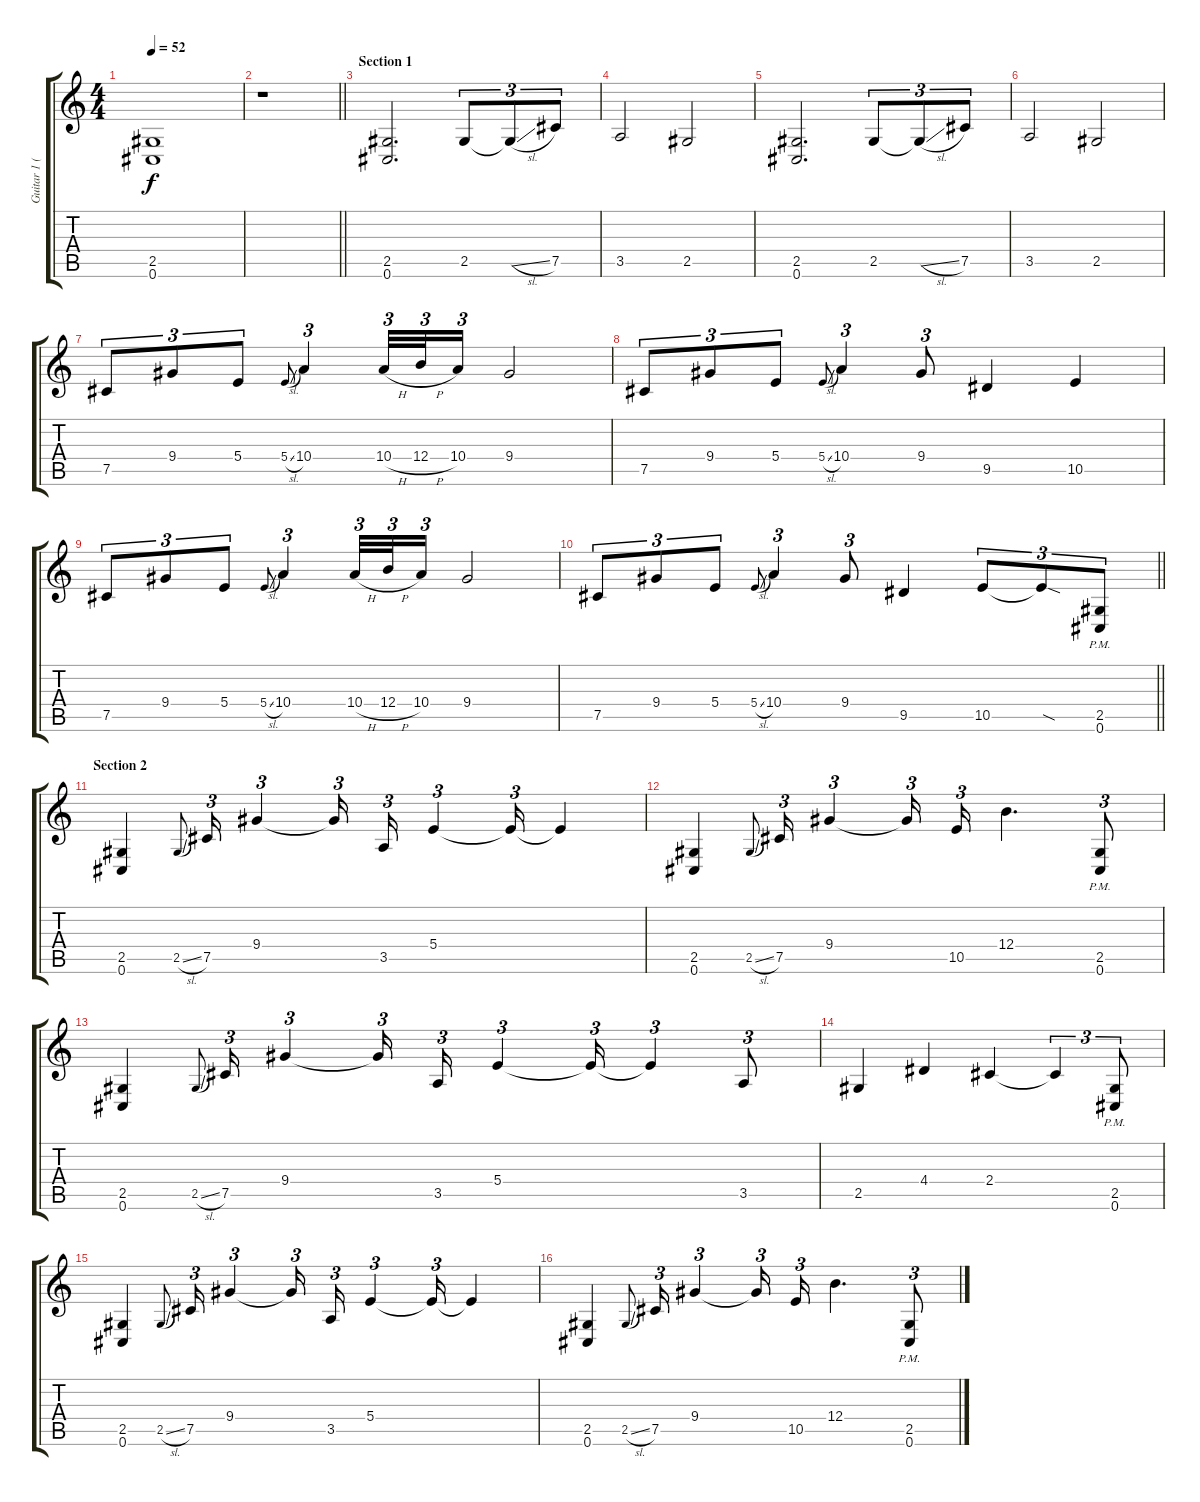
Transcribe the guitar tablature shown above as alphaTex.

\track ("Guitar 1 (Distortion w/ Delay)" "Guitar 1 (") {instrument distortionguitar}
\staff {score tabs}
\tuning (Db4 Ab3 E3 B2 Gb2 Db2) {hide}
\ts (4 4)
\tempo 52
\clef g2
\ks c
(2.5{t} 0.6{t}).1{dy f} |
\barLineRight lightlight
r.1 |
\section ("" "Section 1")
(2.5 0.6).2{d} 2.5.8{tu (3 2)} 2.5{sl t}.8{tu (3 2)} 7.5.8{tu (3 2)} |
3.5.2 2.5.2 |
(2.5 0.6).2{d} 2.5.8{tu (3 2)} 2.5{sl t}.8{tu (3 2)} 7.5.8{tu (3 2)} |
3.5.2 2.5.2 |
7.5.8{tu (3 2)} 9.4.8{tu (3 2)} 5.4.8{tu (3 2)} 5.4{sl}.8{gr onbeat} 10.4.4{tu (3 2)} 10.4{h}.32{tu (3 2)} 12.4{h}.32{tu (3 2)} 10.4.16{tu (3 2)} 9.4.2 |
7.5.8{tu (3 2)} 9.4.8{tu (3 2)} 5.4.8{tu (3 2)} 5.4{sl}.8{gr onbeat} 10.4.4{tu (3 2)} 9.4.8{tu (3 2)} 9.5.4 10.5.4 |
7.5.8{tu (3 2)} 9.4.8{tu (3 2)} 5.4.8{tu (3 2)} 5.4{sl}.8{gr onbeat} 10.4.4{tu (3 2)} 10.4{h}.32{tu (3 2)} 12.4{h}.32{tu (3 2)} 10.4.16{tu (3 2)} 9.4.2 |
\barLineRight lightlight
7.5.8{tu (3 2)} 9.4.8{tu (3 2)} 5.4.8{tu (3 2)} 5.4{sl}.8{gr onbeat} 10.4.4{tu (3 2)} 9.4.8{tu (3 2)} 9.5.4 10.5.8{tu (3 2)} 10.5{sod t}.8{tu (3 2)} (2.5{pm} 0.6{pm}).8{tu (3 2)} |
\section ("" "Section 2")
(2.5 0.6).4 2.5{sl}.8{gr onbeat} 7.5.16{tu (3 2)} 9.4.4{tu (3 2)} 9.4{t}.16{tu (3 2)} 3.5.16{tu (3 2)} 5.4.4{tu (3 2)} 5.4{t}.16{tu (3 2)} 5.4{t}.4 |
(2.5 0.6).4 2.5{sl}.8{gr onbeat} 7.5.16{tu (3 2)} 9.4.4{tu (3 2)} 9.4{t}.16{tu (3 2)} 10.5.16{tu (3 2)} 12.4.4{d} (2.5{pm} 0.6{pm}).8{tu (3 2)} |
(2.5 0.6).4 2.5{sl}.8{gr onbeat} 7.5.16{tu (3 2)} 9.4.4{tu (3 2)} 9.4{t}.16{tu (3 2)} 3.5.16{tu (3 2)} 5.4.4{tu (3 2)} 5.4{t}.16{tu (3 2)} 5.4{t}.4{tu (3 2)} 3.5.8{tu (3 2)} |
2.5.4 4.4.4 2.4.4 2.4{t}.4{tu (3 2)} (2.5{pm} 0.6{pm}).8{tu (3 2)} |
(2.5 0.6).4 2.5{sl}.8{gr onbeat} 7.5.16{tu (3 2)} 9.4.4{tu (3 2)} 9.4{t}.16{tu (3 2)} 3.5.16{tu (3 2)} 5.4.4{tu (3 2)} 5.4{t}.16{tu (3 2)} 5.4{t}.4 |
(2.5 0.6).4 2.5{sl}.8{gr onbeat} 7.5.16{tu (3 2)} 9.4.4{tu (3 2)} 9.4{t}.16{tu (3 2)} 10.5.16{tu (3 2)} 12.4.4{d} (2.5{pm} 0.6{pm}).8{tu (3 2)}
